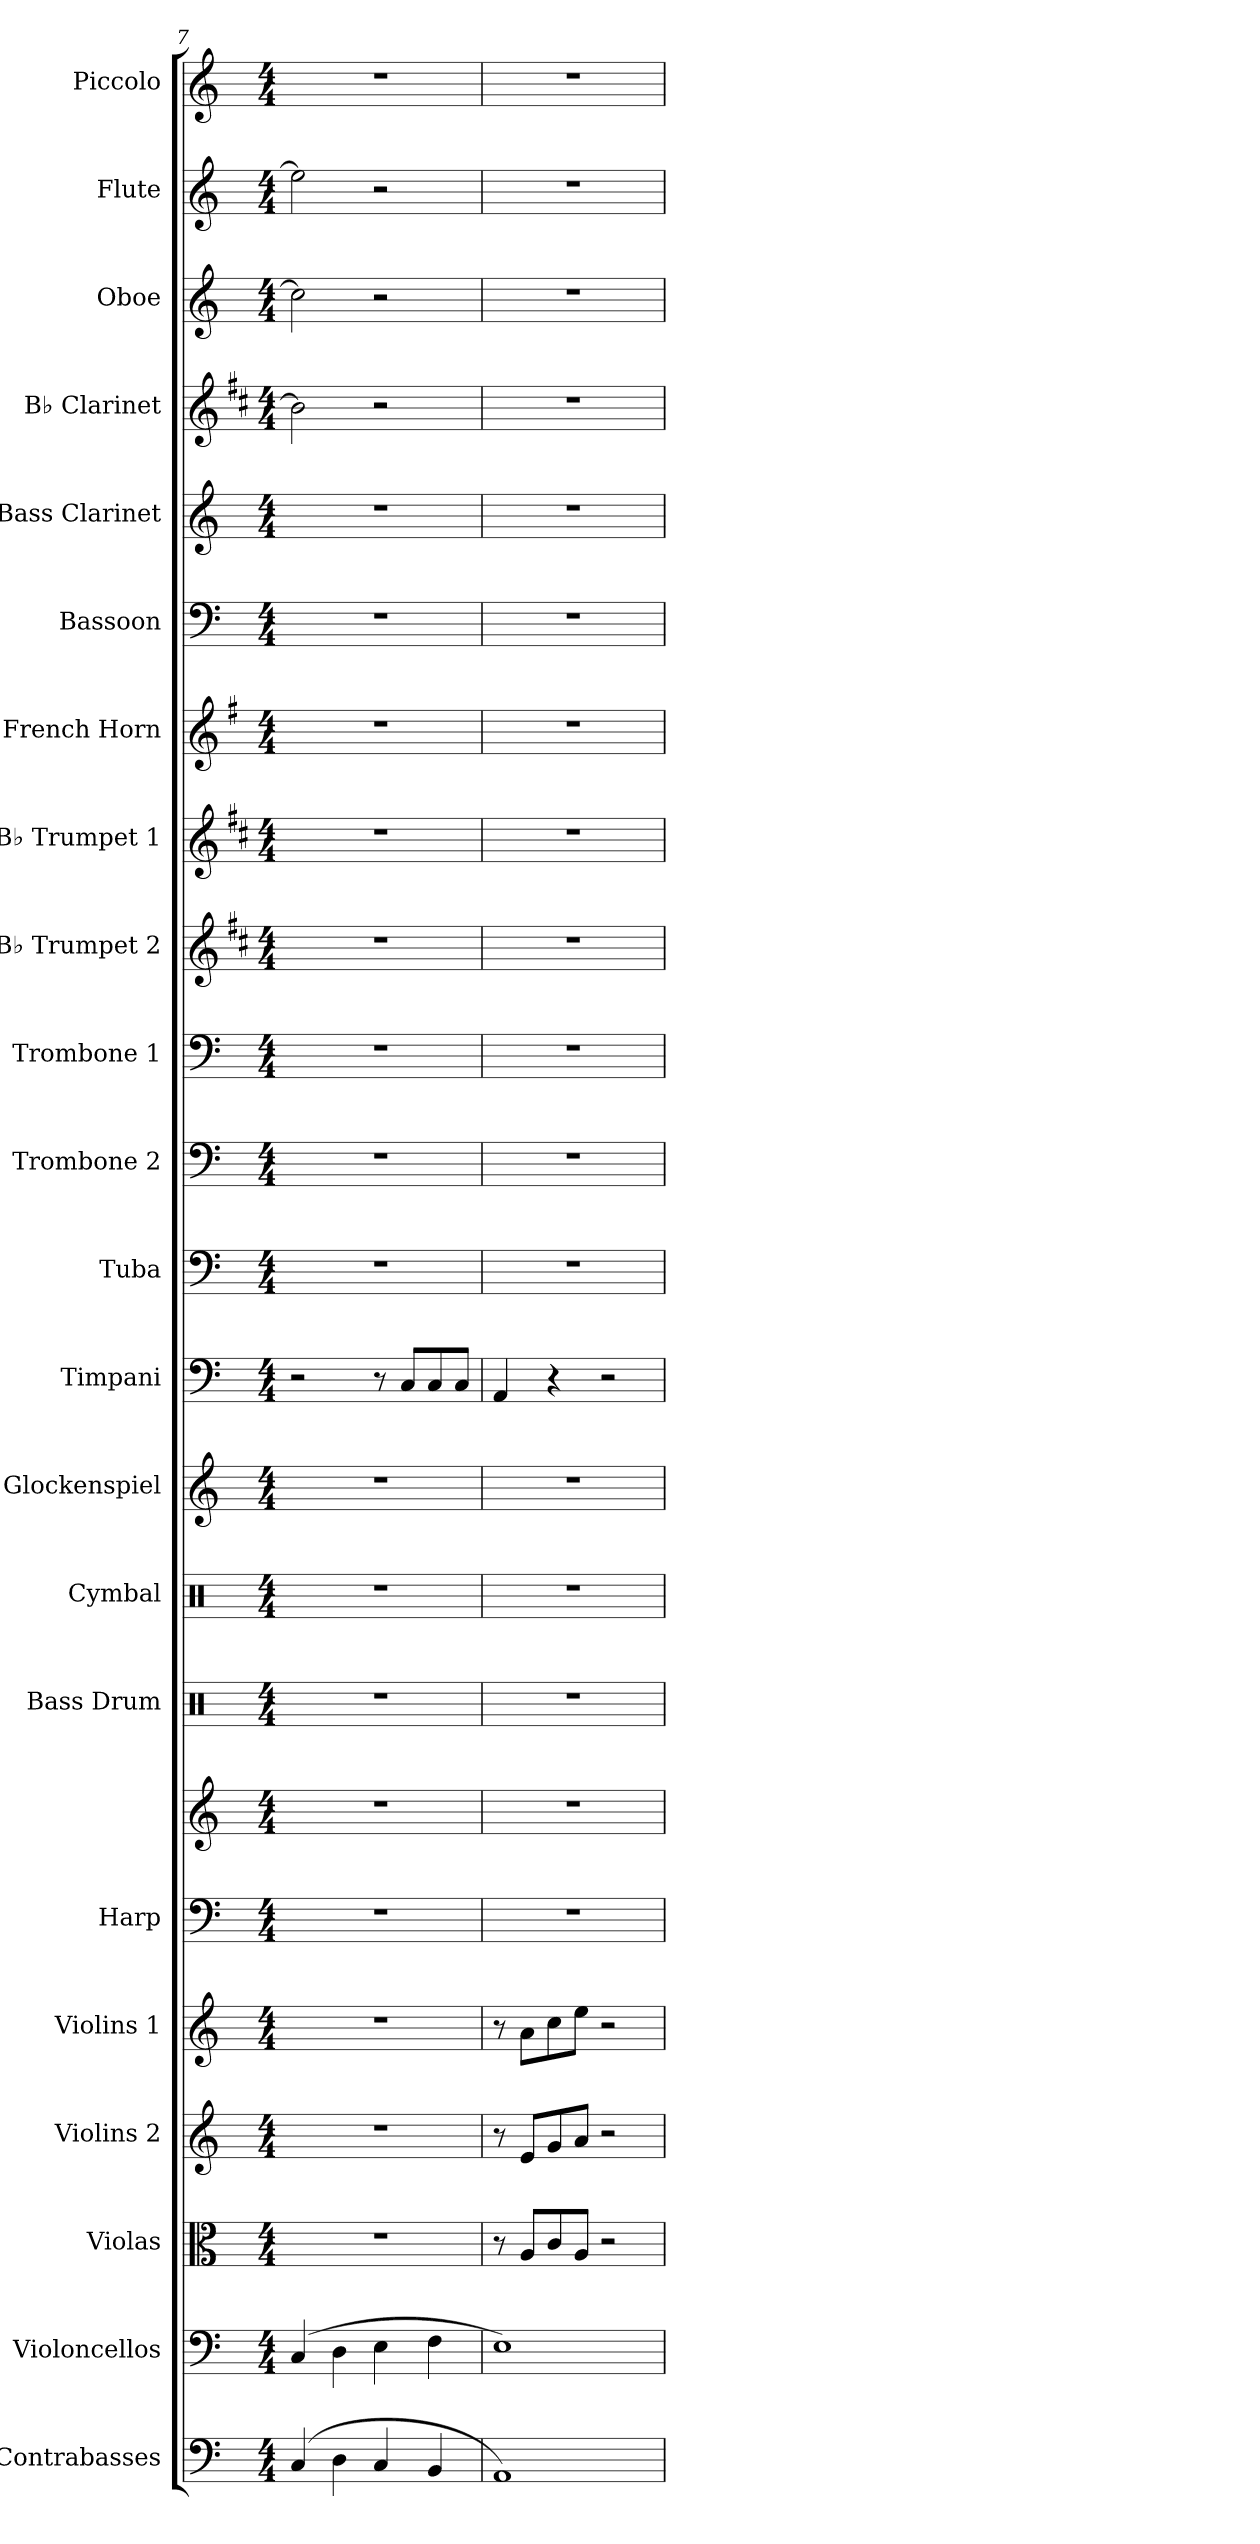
**kern	**kern	**kern	**kern	**kern	**kern	**kern	**kern	**kern	**kern	**kern	**kern	**kern	**kern	**kern	**kern	**kern	**kern	**kern	**kern	**kern	**kern	**kern
*part22	*part21	*part20	*part19	*part18	*part17	*part17	*part16	*part15	*part14	*part13	*part12	*part11	*part10	*part9	*part8	*part7	*part6	*part5	*part4	*part3	*part2	*part1
*staff23	*staff22	*staff21	*staff20	*staff19	*staff18	*staff17	*staff16	*staff15	*staff14	*staff13	*staff12	*staff11	*staff10	*staff9	*staff8	*staff7	*staff6	*staff5	*staff4	*staff3	*staff2	*staff1
*I"Contrabasses	*I"Violoncellos	*I"Violas	*I"Violins 2	*I"Violins 1	*I"Harp	*	*I"Bass Drum	*I"Cymbal	*I"Glockenspiel	*I"Timpani	*I"Tuba	*I"Trombone 2	*I"Trombone 1	*I"B♭ Trumpet 2	*I"B♭ Trumpet 1	*I"French Horn	*I"Bassoon	*I"Bass Clarinet	*I"B♭ Clarinet	*I"Oboe	*I"Flute	*I"Piccolo
*I'Cbs.	*I'Vcs.	*I'Vlas.	*I'Vlns. 2	*I'Vlns. 1	*I'Hrp.	*	*I'B. Dr.	*I'Cym.	*I'Glock.	*I'Timp.	*I'Tba.	*I'Tbn. 2	*I'Tbn. 1	*I'B♭ Tpt. 2	*I'B♭ Tpt. 1	*I'F Hn.	*I'Bsn.	*I'B. Cl.	*I'B♭ Cl.	*I'Ob.	*I'Fl.	*I'Picc.
*clefF4	*clefF4	*clefC3	*clefG2	*clefG2	*clefF4	*clefG2	*clefX	*clefX	*clefG2	*clefF4	*clefF4	*clefF4	*clefF4	*clefG2	*clefG2	*clefG2	*clefF4	*clefG2	*clefG2	*clefG2	*clefG2	*clefG2
*ITrd7c12	*	*	*	*	*	*	*	*	*ITrd-14c-24	*	*	*	*	*ITrd1c2	*ITrd1c2	*ITrd4c7	*	*ITrd8c14	*ITrd1c2	*	*	*ITrd-7c-12
*k[]	*k[]	*k[]	*k[]	*k[]	*k[]	*k[]	*k[]	*k[]	*k[]	*k[]	*k[]	*k[]	*k[]	*k[]	*k[]	*k[]	*k[]	*k[]	*k[]	*k[]	*k[]	*k[]
*M4/4	*M4/4	*M4/4	*M4/4	*M4/4	*M4/4	*M4/4	*M4/4	*M4/4	*M4/4	*M4/4	*M4/4	*M4/4	*M4/4	*M4/4	*M4/4	*M4/4	*M4/4	*M4/4	*M4/4	*M4/4	*M4/4	*M4/4
=7	=7	=7	=7	=7	=7	=7	=7	=7	=7	=7	=7	=7	=7	=7	=7	=7	=7	=7	=7	=7	=7	=7
(>4CC/	(>4C/	1r	1r	1r	1r	1r	1r	1r	1r	2r	1r	1r	1r	1r	1r	1r	1r	1r	2a\]	2cc\]	2ee\]	1r
4DD\	4D\	.	.	.	.	.	.	.	.	.	.	.	.	.	.	.	.	.	.	.	.	.
4CC/	4E\	.	.	.	.	.	.	.	.	8r	.	.	.	.	.	.	.	.	2r	2r	2r	.
.	.	.	.	.	.	.	.	.	.	8C/L	.	.	.	.	.	.	.	.	.	.	.	.
4BBB/	4F\	.	.	.	.	.	.	.	.	8C/	.	.	.	.	.	.	.	.	.	.	.	.
.	.	.	.	.	.	.	.	.	.	8C/J	.	.	.	.	.	.	.	.	.	.	.	.
=8	=8	=8	=8	=8	=8	=8	=8	=8	=8	=8	=8	=8	=8	=8	=8	=8	=8	=8	=8	=8	=8	=8
1AAA)	1E)	8r	8r	8r	1r	1r	1r	1r	1r	4AA/	1r	1r	1r	1r	1r	1r	1r	1r	1r	1r	1r	1r
.	.	8A/L	8e/L	8a\L	.	.	.	.	.	.	.	.	.	.	.	.	.	.	.	.	.	.
.	.	8c/	8g/	8cc\	.	.	.	.	.	4r	.	.	.	.	.	.	.	.	.	.	.	.
.	.	8A/J	8a/J	8ee\J	.	.	.	.	.	.	.	.	.	.	.	.	.	.	.	.	.	.
.	.	2r	2r	2r	.	.	.	.	.	2r	.	.	.	.	.	.	.	.	.	.	.	.
=	=	=	=	=	=	=	=	=	=	=	=	=	=	=	=	=	=	=	=	=	=	=
*-	*-	*-	*-	*-	*-	*-	*-	*-	*-	*-	*-	*-	*-	*-	*-	*-	*-	*-	*-	*-	*-	*-
